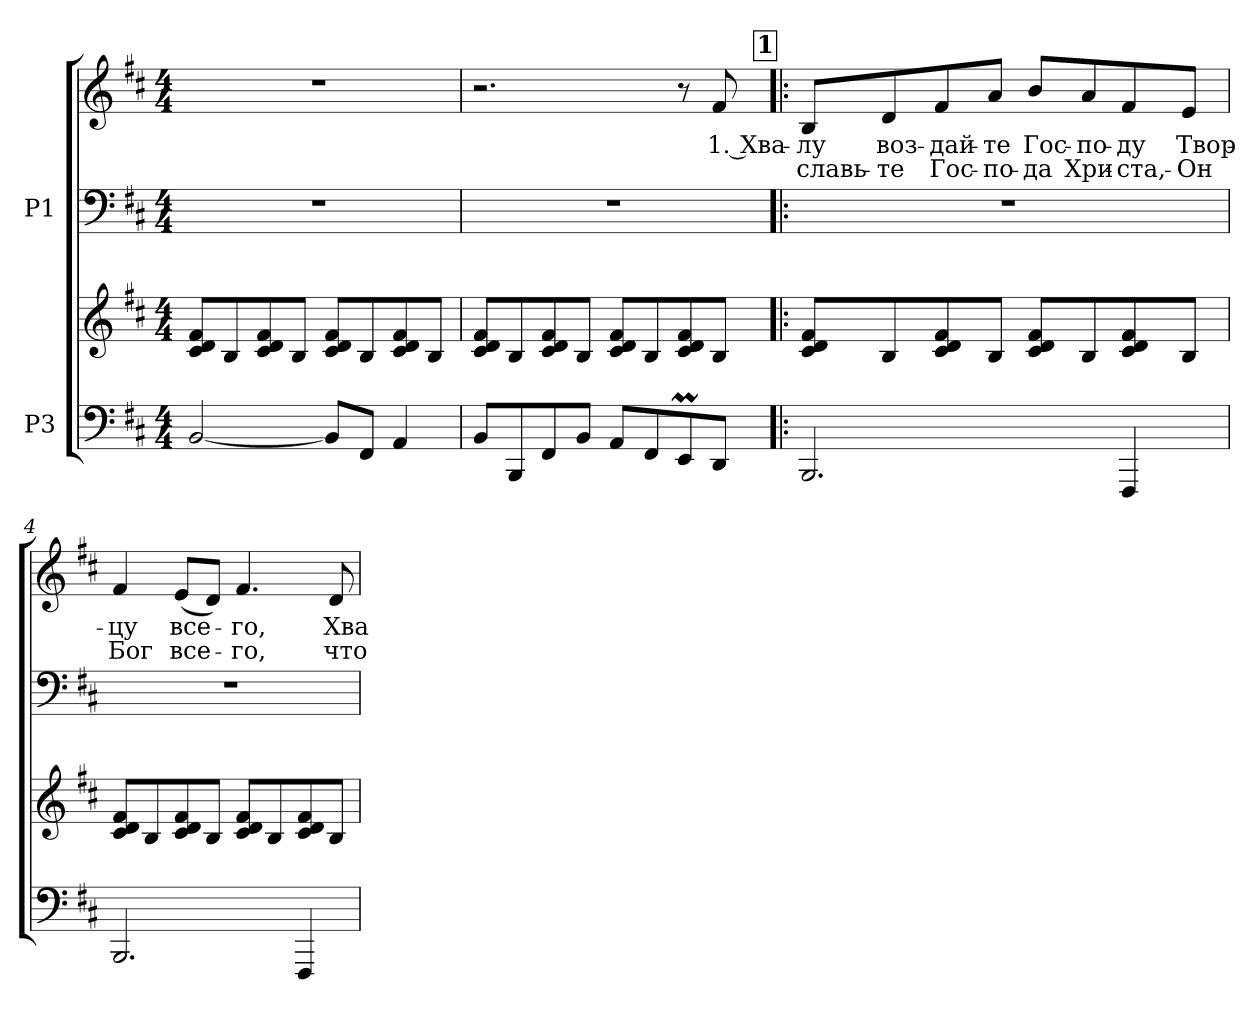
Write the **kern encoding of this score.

**kern	**kern	**kern	**kern	**text	**text
*part2	*part2	*part1	*part1	*part1	*part1
*staff4	*staff3	*staff2	*staff1	*staff1	*staff1
*I"P3	*	*I"P1	*	*	*
!!LO:PB:g=z
*clefF4	*clefG2	*clefF4	*clefG2	*	*
*k[f#c#]	*k[f#c#]	*k[f#c#]	*k[f#c#]	*	*
*b:	*b:	*b:	*b:	*	*
*M4/4	*M4/4	*M4/4	*M4/4	*	*
*MM85	*MM85	*MM85	*MM85	*	*
=1	=1	=1	=1	=1	=1
[<2BBi/	8c#i/ 8di 8f#iL	1r	1r	.	.
.	8Bi/	.	.	.	.
.	8c#i/ 8di 8f#i	.	.	.	.
.	8Bi/J	.	.	.	.
8BBi/L]	8c#i/ 8di 8f#iL	.	.	.	.
8FF#i/J	8Bi/	.	.	.	.
4AAi/	8c#i/ 8di 8f#i	.	.	.	.
.	8Bi/J	.	.	.	.
=2	=2	=2	=2	=2	=2
8BBi/L	8c#i/ 8di 8f#iL	1r	2.r	.	.
8BBBi/	8Bi/	.	.	.	.
8FF#i/	8c#i/ 8di 8f#i	.	.	.	.
8BBi/J	8Bi/J	.	.	.	.
8AAi/L	8c#i/ 8di 8f#iL	.	.	.	.
8FF#i/	8Bi/	.	.	.	.
8EEMi/	8c#i/ 8di 8f#i	.	8r	.	.
!	!	!	!	!LO:LY:b:color=#000000	!
8DDi/J	8Bi/J	.	8f#i/	1. Хва-	.
!!LO:REH:place=s1:color=#000000:enc=box:fs=14.5719:t=1
=3!|:	=3!|:	=3!|:	=3!|:	=3!|:	=3!|:
!	!	!	!	!LO:LY:b:color=#000000	!LO:LY:b:color=#000000
2.BBBi/	8c#i/ 8di 8f#iL	1r	8Bi/L	-лу	славь-
!	!	!	!	!LO:LY:b:color=#000000	!LO:LY:b:color=#000000
.	8Bi/	.	8di/	воз-	-те
!	!	!	!	!LO:LY:b:color=#000000	!LO:LY:b:color=#000000
.	8c#i/ 8di 8f#i	.	8f#i/	-дай-	Гос-
!	!	!	!	!LO:LY:b:color=#000000	!LO:LY:b:color=#000000
.	8Bi/J	.	8ai/J	-те	-по-
!	!	!	!	!LO:LY:b:color=#000000	!LO:LY:b:color=#000000
.	8c#i/ 8di 8f#iL	.	8bi/L	Гос-	-да
!	!	!	!	!LO:LY:b:color=#000000	!LO:LY:b:color=#000000
.	8Bi/	.	8ai/	-по-	Хри-
!	!	!	!	!LO:LY:b:color=#000000	!LO:LY:b:color=#000000
4FFF#i/	8c#i/ 8di 8f#i	.	8f#i/	-ду	-ста,-
!	!	!	!	!LO:LY:b:color=#000000	!LO:LY:b:color=#000000
.	8Bi/J	.	8ei/J	Твор-	-Он
!!LO:LB:g=z
=4	=4	=4	=4	=4	=4
!	!	!	!	!LO:LY:b:color=#000000	!LO:LY:b:color=#000000
2.BBBi/	8c#i/ 8di 8f#iL	1r	4f#i/	-цу	Бог
.	8Bi/	.	.	.	.
!	!	!	!	!LO:LY:b:color=#000000	!LO:LY:b:color=#000000
.	8c#i/ 8di 8f#i	.	(8ei/L	все-	все-
.	8Bi/J	.	8di/J)	.	.
!	!	!	!	!LO:LY:b:color=#000000	!LO:LY:b:color=#000000
.	8c#i/ 8di 8f#iL	.	4.f#i/	-го,	-го,
.	8Bi/	.	.	.	.
4FFF#i/	8c#i/ 8di 8f#i	.	.	.	.
!	!	!	!	!LO:LY:b:color=#000000	!LO:LY:b:color=#000000
.	8Bi/J	.	8di/	Хва-	что
=	=	=	=	=	=
*-	*-	*-	*-	*-	*-
